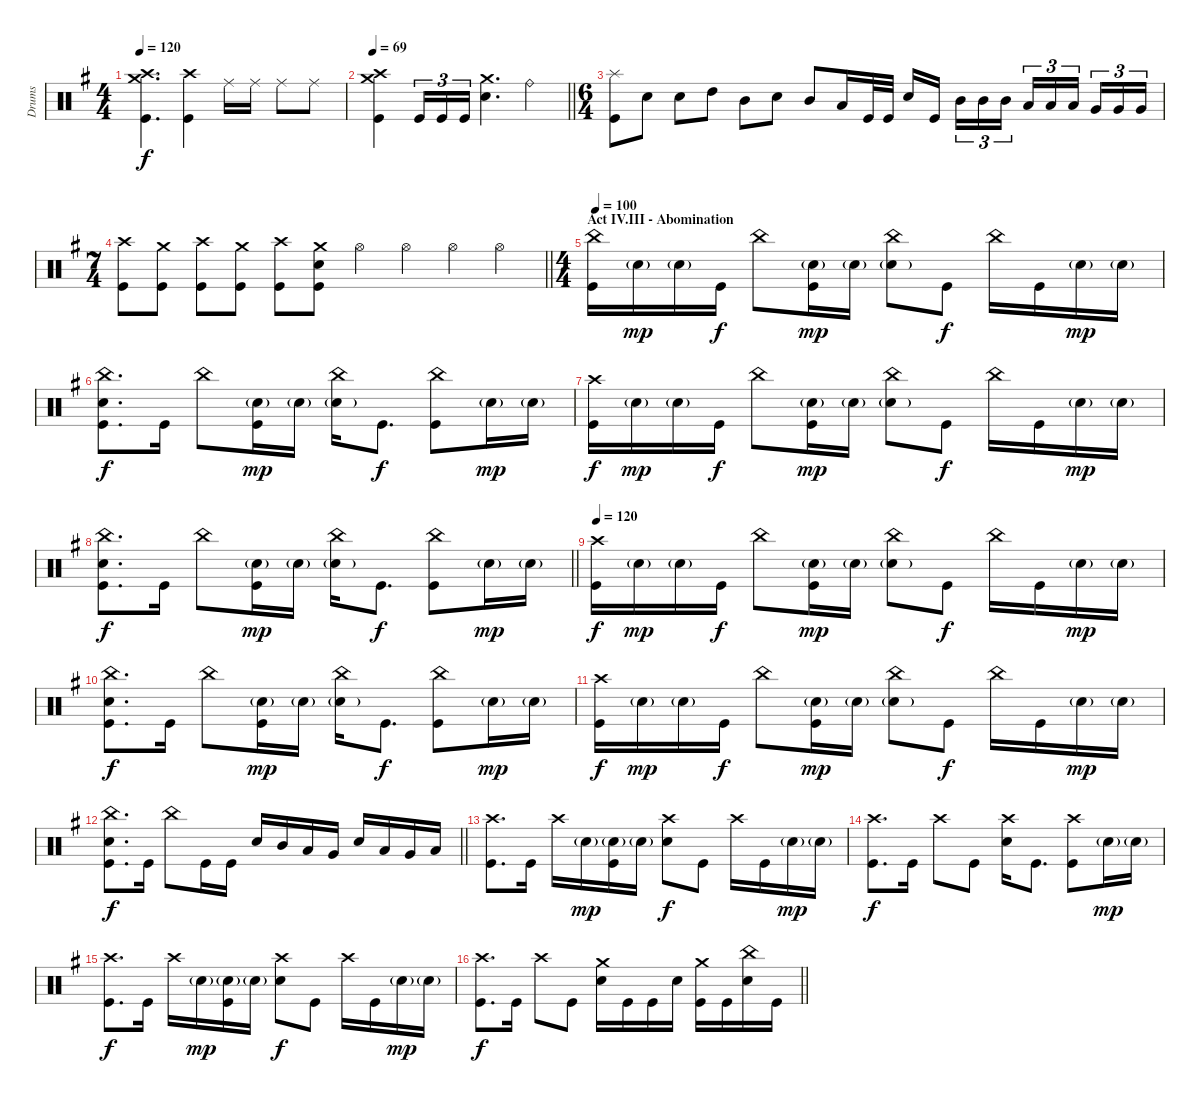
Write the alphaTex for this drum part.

\track ("Drums" "Drums") {instrument percussion}
\staff
\articulation defaults
\ts (4 4)
\tempo 120
\clef neutral
\ks eminor
("Crash medium (hit)" "Crash high (hit)" "Kick (hit)").4{d dy f} ("Crash high (hit)" "Kick (hit)").4 "Ride (middle)".16 "Ride (middle)".16 "Ride (middle)".8 "Ride (middle)".8 |
\tempo 69
\barLineRight lightlight
("Crash high (hit)" "Crash medium (hit)" "Kick (hit)").4 "Kick (hit)".16{tu (3 2)} "Kick (hit)".16{tu (3 2)} "Kick (hit)".16{tu (3 2)} ("Crash medium (hit)" "Electric Snare (hit)").4{d} "Ride (bell)".4 |
\ts (6 4)
("Splash (hit)" "Kick (hit)").8{volume 15} "Electric Snare (hit)".8 "Electric Snare (hit)".8 "High Tom (hit)".8 "Mid Tom (hit)".8 "Electric Snare (hit)".8 "Mid Tom (hit)".8 "Low Tom (hit)".16 "Kick (hit)".32 "Kick (hit)".32 "Electric Snare (hit)".16 "Kick (hit)".16{beam splitsecondary} "Mid Tom (hit)".16{tu (3 2)} "Mid Tom (hit)".16{tu (3 2)} "Mid Tom (hit)".16{tu (3 2) beam splitsecondary} "Low Tom (hit)".16{tu (3 2)} "Low Tom (hit)".16{tu (3 2)} "Low Tom (hit)".16{tu (3 2) beam splitsecondary} "Very Low Tom (hit)".16{tu (3 2)} "Very Low Tom (hit)".16{tu (3 2)} "Very Low Tom (hit)".16{tu (3 2)} |
\ts (7 4)
\barLineRight lightlight
("Crash high (hit)" "Kick (hit)").8 ("Crash medium (hit)" "Kick (hit)").8 ("Crash high (hit)" "Kick (hit)").8 ("Crash medium (hit)" "Kick (hit)").8 ("Crash high (hit)" "Kick (hit)").8 ("Crash medium (hit)" "Electric Snare (hit)" "Kick (hit)").8 "Hi-Hat (open)".4 "Hi-Hat (open)".4 "Hi-Hat (open)".4 "Hi-Hat (open)".4 |
\ts (4 4)
\section ("" "Act IV.III - Abomination")
\tempo 100
("China (hit)" "Kick (hit)").16 "Electric Snare (hit)"{g}.16{dy mp} "Electric Snare (hit)"{g}.16 "Kick (hit)".16{dy f} "China (hit)".8 ("Electric Snare (hit)"{g} "Kick (hit)").16{dy mp} "Electric Snare (hit)"{g}.16 ("China (hit)" "Electric Snare (hit)"{g}).8 "Kick (hit)".8{dy f} "China (hit)".16 "Kick (hit)".16 "Electric Snare (hit)"{g}.16{dy mp} "Electric Snare (hit)"{g}.16 |
("China (hit)" "Electric Snare (hit)" "Kick (hit)").8{d dy f} "Kick (hit)".16 "China (hit)".8 ("Electric Snare (hit)"{g} "Kick (hit)").16{dy mp} "Electric Snare (hit)"{g}.16 ("China (hit)" "Electric Snare (hit)"{g}).16 "Kick (hit)".8{d dy f} ("China (hit)" "Kick (hit)").8 "Electric Snare (hit)"{g}.16{dy mp} "Electric Snare (hit)"{g}.16 |
("Crash high (hit)" "Kick (hit)").16{dy f} "Electric Snare (hit)"{g}.16{dy mp} "Electric Snare (hit)"{g}.16 "Kick (hit)".16{dy f} "China (hit)".8 ("Electric Snare (hit)"{g} "Kick (hit)").16{dy mp} "Electric Snare (hit)"{g}.16 ("China (hit)" "Electric Snare (hit)"{g}).8 "Kick (hit)".8{dy f} "China (hit)".16 "Kick (hit)".16 "Electric Snare (hit)"{g}.16{dy mp} "Electric Snare (hit)"{g}.16 |
\barLineRight lightlight
("China (hit)" "Electric Snare (hit)" "Kick (hit)").8{d dy f} "Kick (hit)".16 "China (hit)".8 ("Electric Snare (hit)"{g} "Kick (hit)").16{dy mp} "Electric Snare (hit)"{g}.16 ("China (hit)" "Electric Snare (hit)"{g}).16 "Kick (hit)".8{d dy f} ("China (hit)" "Kick (hit)").8 "Electric Snare (hit)"{g}.16{dy mp} "Electric Snare (hit)"{g}.16 |
\tempo 120
("Crash high (hit)" "Kick (hit)").16{dy f} "Electric Snare (hit)"{g}.16{dy mp} "Electric Snare (hit)"{g}.16 "Kick (hit)".16{dy f} "China (hit)".8 ("Electric Snare (hit)"{g} "Kick (hit)").16{dy mp} "Electric Snare (hit)"{g}.16 ("China (hit)" "Electric Snare (hit)"{g}).8 "Kick (hit)".8{dy f} "China (hit)".16 "Kick (hit)".16 "Electric Snare (hit)"{g}.16{dy mp} "Electric Snare (hit)"{g}.16 |
("China (hit)" "Electric Snare (hit)" "Kick (hit)").8{d dy f} "Kick (hit)".16 "China (hit)".8 ("Electric Snare (hit)"{g} "Kick (hit)").16{dy mp} "Electric Snare (hit)"{g}.16 ("China (hit)" "Electric Snare (hit)"{g}).16 "Kick (hit)".8{d dy f} ("China (hit)" "Kick (hit)").8 "Electric Snare (hit)"{g}.16{dy mp} "Electric Snare (hit)"{g}.16 |
("Crash high (hit)" "Kick (hit)").16{dy f} "Electric Snare (hit)"{g}.16{dy mp} "Electric Snare (hit)"{g}.16 "Kick (hit)".16{dy f} "China (hit)".8 ("Electric Snare (hit)"{g} "Kick (hit)").16{dy mp} "Electric Snare (hit)"{g}.16 ("China (hit)" "Electric Snare (hit)"{g}).8 "Kick (hit)".8{dy f} "China (hit)".16 "Kick (hit)".16 "Electric Snare (hit)"{g}.16{dy mp} "Electric Snare (hit)"{g}.16 |
\barLineRight lightlight
("China (hit)" "Electric Snare (hit)" "Kick (hit)").8{d dy f} "Kick (hit)".16 "China (hit)".8 "Kick (hit)".16 "Kick (hit)".16 "Electric Snare (hit)".16 "Mid Tom (hit)".16 "Low Tom (hit)".16 "Very Low Tom (hit)".16 "Electric Snare (hit)".16 "Low Tom (hit)".16 "Very Low Tom (hit)".16 "Low Floor Tom (hit)".16 |
\section ("" "")
("Crash high (hit)" "Kick (hit)").8{d} "Kick (hit)".16 "Crash high (hit)".16 "Electric Snare (hit)"{g}.16{dy mp} ("Electric Snare (hit)"{g} "Kick (hit)").16 "Electric Snare (hit)"{g}.16 ("Crash high (hit)" "Electric Snare (hit)").8{dy f} "Kick (hit)".8 "Crash high (hit)".16 "Kick (hit)".16 "Electric Snare (hit)"{g}.16{dy mp} "Electric Snare (hit)"{g}.16 |
("Crash high (hit)" "Kick (hit)").8{d dy f} "Kick (hit)".16 "Crash high (hit)".8 "Kick (hit)".8 ("Crash high (hit)" "Electric Snare (hit)").16 "Kick (hit)".8{d} ("Crash high (hit)" "Kick (hit)").8 "Electric Snare (hit)"{g}.16{dy mp} "Electric Snare (hit)"{g}.16 |
("Crash high (hit)" "Kick (hit)").8{d dy f} "Kick (hit)".16 "Crash high (hit)".16 "Electric Snare (hit)"{g}.16{dy mp} ("Electric Snare (hit)"{g} "Kick (hit)").16 "Electric Snare (hit)"{g}.16 ("Crash high (hit)" "Electric Snare (hit)").8{dy f} "Kick (hit)".8 "Crash high (hit)".16 "Kick (hit)".16 "Electric Snare (hit)"{g}.16{dy mp} "Electric Snare (hit)"{g}.16 |
\barLineRight lightlight
("Crash high (hit)" "Kick (hit)").8{d dy f} "Kick (hit)".16 "Crash high (hit)".8 "Kick (hit)".8 ("Crash medium (hit)" "Electric Snare (hit)").16 "Kick (hit)".16 "Kick (hit)".16 "Electric Snare (hit)".16 ("Crash medium (hit)" "Kick (hit)").16 "Kick (hit)".16 ("China (hit)" "Electric Snare (hit)").16 "Kick (hit)".16
